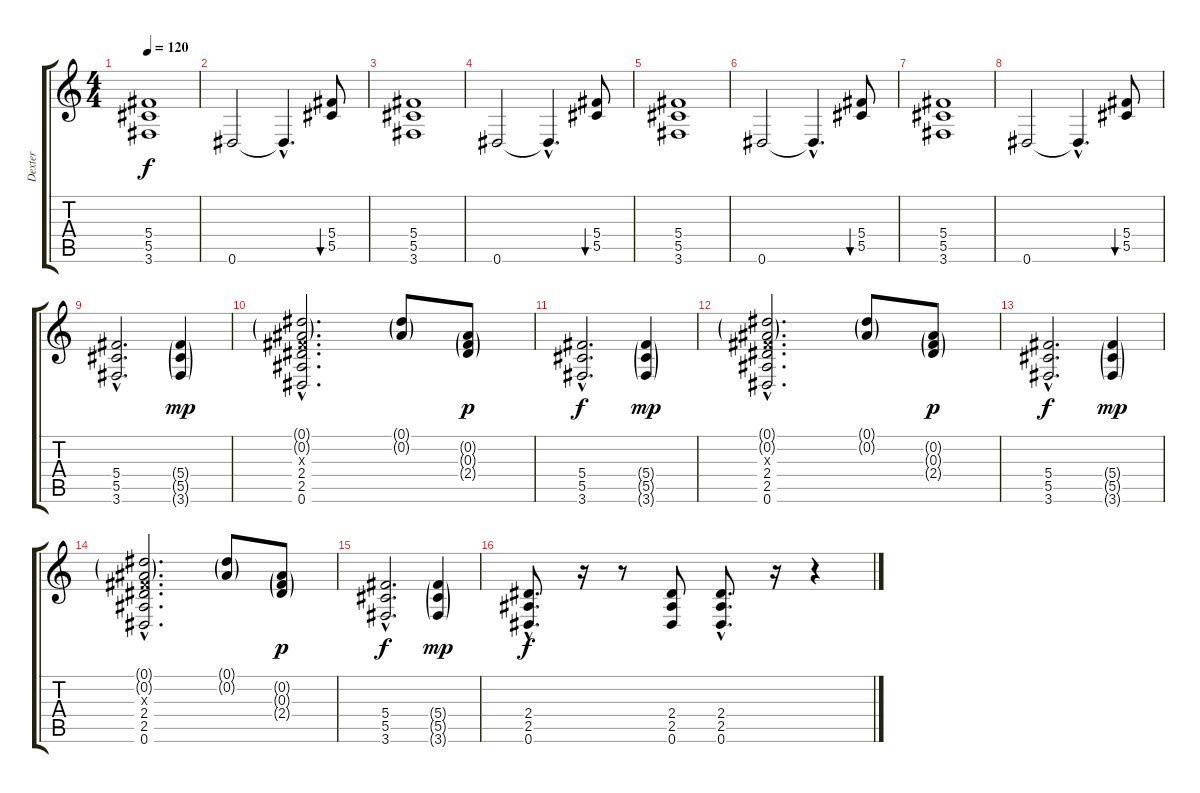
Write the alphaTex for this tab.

\track ("Dexter" "Dexter") {instrument overdrivenguitar}
\staff {score tabs}
\tuning (Eb4 Bb3 Gb3 Db3 Ab2 Eb2) {hide}
\ts (4 4)
\tempo 120
\clef g2
\ks c
(5.4 5.5 3.6).1{dy f} |
0.6.2 0.6{hac t}.4{d} (5.4 5.5).8{bu 30} |
(5.4 5.5 3.6).1 |
0.6.2 0.6{hac t}.4{d} (5.4 5.5).8{bu 30} |
(5.4 5.5 3.6).1 |
0.6.2 0.6{hac t}.4{d} (5.4 5.5).8{bu 30} |
(5.4 5.5 3.6).1 |
0.6.2 0.6{hac t}.4{d} (5.4 5.5).8{bu 30} |
(5.4{hac} 5.5{hac} 3.6{hac}).2{d} (5.4{g} 5.5{g} 3.6{g}).4{dy mp} |
(0.1{g hac} 0.2{g hac} 0.3{hac x} 2.4{hac} 2.5{hac} 0.6{hac}).2{d} (0.1{g} 0.2{g}).8 (0.2{g} 0.3{g} 2.4{g}).8{dy p} |
(5.4{hac} 5.5{hac} 3.6{hac}).2{d dy f} (5.4{g} 5.5{g} 3.6{g}).4{dy mp} |
(0.1{g hac} 0.2{g hac} 0.3{hac x} 2.4{hac} 2.5{hac} 0.6{hac}).2{d} (0.1{g} 0.2{g}).8 (0.2{g} 0.3{g} 2.4{g}).8{dy p} |
(5.4{hac} 5.5{hac} 3.6{hac}).2{d dy f} (5.4{g} 5.5{g} 3.6{g}).4{dy mp} |
(0.1{g hac} 0.2{g hac} 0.3{hac x} 2.4{hac} 2.5{hac} 0.6{hac}).2{d} (0.1{g} 0.2{g}).8 (0.2{g} 0.3{g} 2.4{g}).8{dy p} |
(5.4{hac} 5.5{hac} 3.6{hac}).2{d dy f} (5.4{g} 5.5{g} 3.6{g}).4{dy mp} |
(2.4{hac} 2.5{hac} 0.6{hac}).8{d dy f} r.16 r.8 (2.4 2.5 0.6).8 (2.4{hac} 2.5{hac} 0.6{hac}).8{d} r.16 r.4
